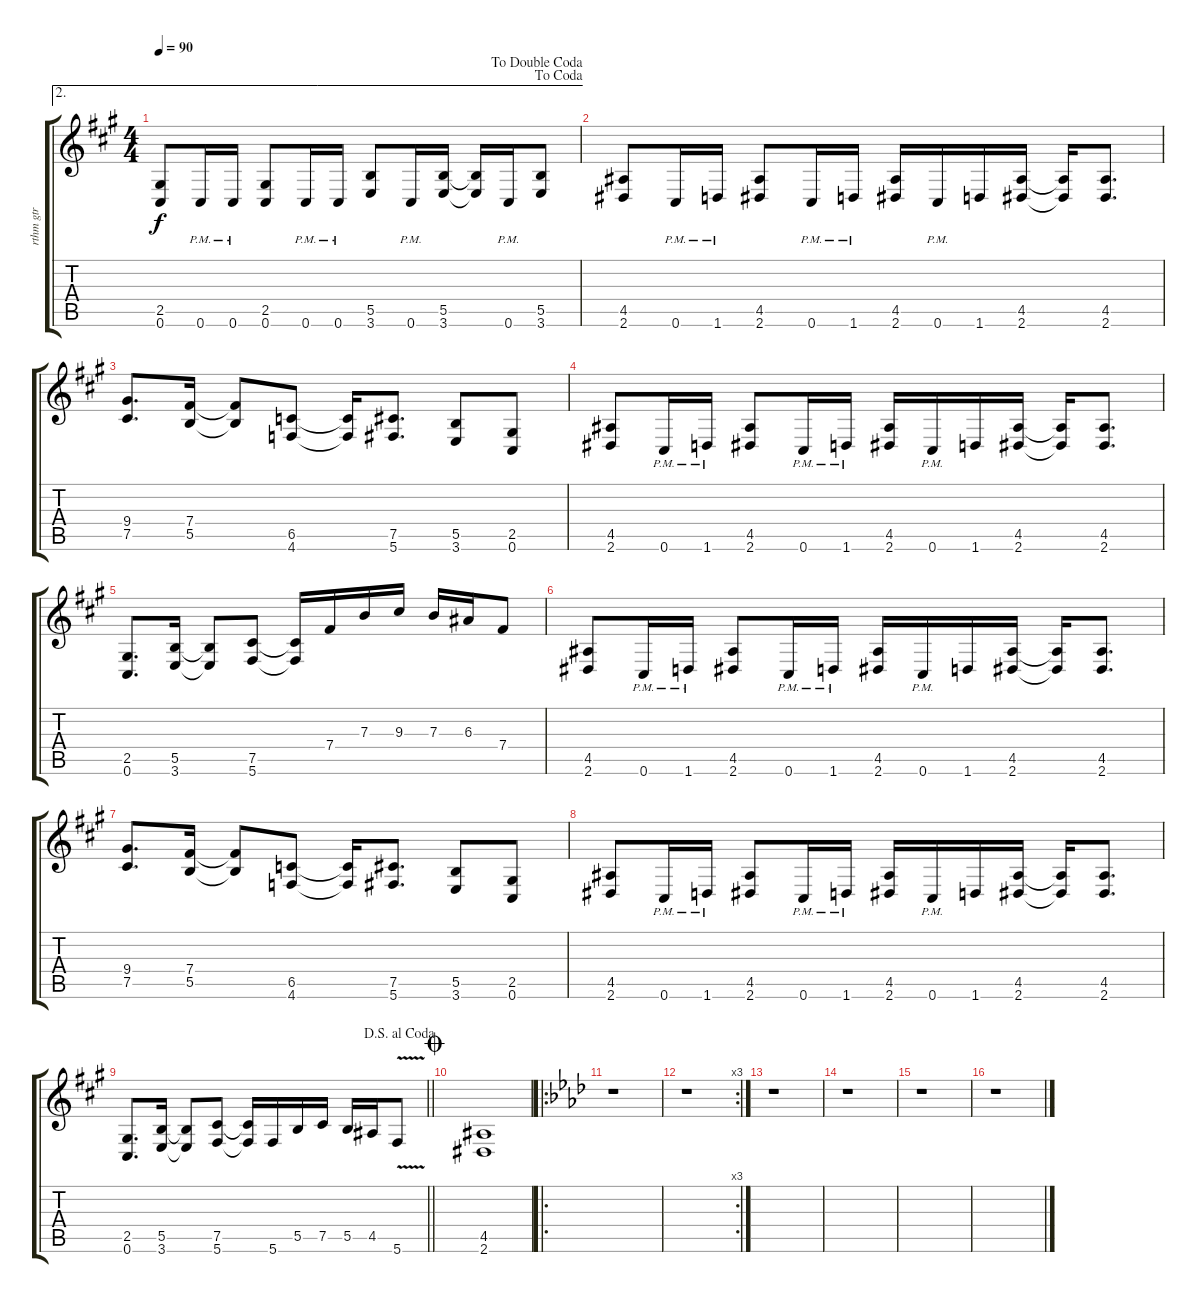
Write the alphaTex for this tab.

\track ("rthm gtr" "rthm gtr") {instrument distortionguitar}
\staff {score tabs}
\tuning (Db4 Ab3 E3 B2 Gb2 Db2) {hide}
\ae 2
\ts (4 4)
\jump dacoda
\jump dadoublecoda
\tempo 90
\clef g2
\ks a
(2.5 0.6).8{dy f} 0.6{pm}.16 0.6{pm}.16 (2.5 0.6).8 0.6{pm}.16 0.6{pm}.16 (5.5 3.6).8 0.6{pm}.16 (5.5 3.6).16 (5.5{t} 3.6{t}).16 0.6{pm}.16 (5.5 3.6).8 |
(4.5 2.6).8 0.6{pm}.16 1.6{pm}.16 (4.5 2.6).8 0.6{pm}.16 1.6{pm}.16 (4.5 2.6).16 0.6{pm}.16 1.6.16 (4.5 2.6).16 (4.5{t} 2.6{t}).16 (4.5 2.6).8{d} |
(9.4 7.5).8{d} (7.4 5.5).16 (7.4{t} 5.5{t}).8 (6.5 4.6).8 (6.5{t} 4.6{t}).16 (7.5 5.6).8{d} (5.5 3.6).8 (2.5 0.6).8 |
(4.5 2.6).8 0.6{pm}.16 1.6{pm}.16 (4.5 2.6).8 0.6{pm}.16 1.6{pm}.16 (4.5 2.6).16 0.6{pm}.16 1.6.16 (4.5 2.6).16 (4.5{t} 2.6{t}).16 (4.5 2.6).8{d} |
(2.5 0.6).8{d} (5.5 3.6).16 (5.5{t} 3.6{t}).8 (7.5 5.6).8 (7.5{t} 5.6{t}).16 7.4.16 7.3.16 9.3.16 7.3.16 6.3.16 7.4.8 |
(4.5 2.6).8 0.6{pm}.16 1.6{pm}.16 (4.5 2.6).8 0.6{pm}.16 1.6{pm}.16 (4.5 2.6).16 0.6{pm}.16 1.6.16 (4.5 2.6).16 (4.5{t} 2.6{t}).16 (4.5 2.6).8{d} |
(9.4 7.5).8{d} (7.4 5.5).16 (7.4{t} 5.5{t}).8 (6.5 4.6).8 (6.5{t} 4.6{t}).16 (7.5 5.6).8{d} (5.5 3.6).8 (2.5 0.6).8 |
(4.5 2.6).8 0.6{pm}.16 1.6{pm}.16 (4.5 2.6).8 0.6{pm}.16 1.6{pm}.16 (4.5 2.6).16 0.6{pm}.16 1.6.16 (4.5 2.6).16 (4.5{t} 2.6{t}).16 (4.5 2.6).8{d} |
\jump dalsegnoalcoda
\barLineRight lightlight
(2.5 0.6).8{d} (5.5 3.6).16 (5.5{t} 3.6{t}).8 (7.5 5.6).8 (7.5{t} 5.6{t}).16 5.6.16 5.5.16 7.5.16 5.5.16 4.5.16 5.6{v}.8 |
\jump coda
(4.5 2.6).1 |
\ro
\ks ab
r.1 |
\rc 3
r.1 |
r.1 |
r.1 |
r.1 |
r.1
